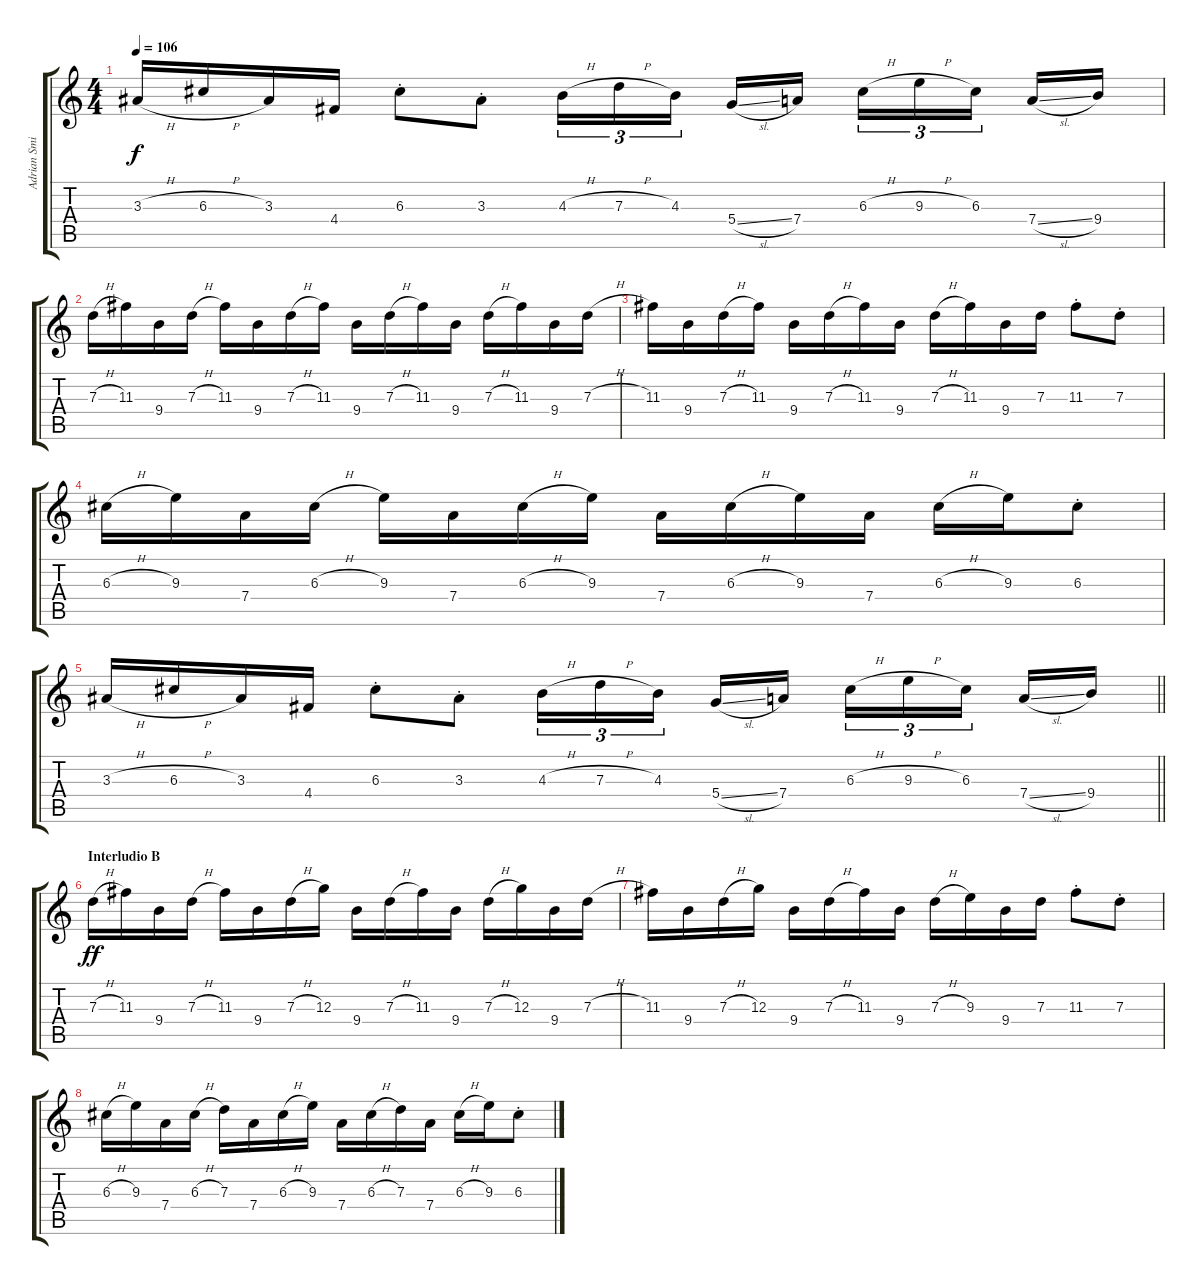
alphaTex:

\track ("Adrian Smith" "Adrian Smi") {instrument distortionguitar}
\staff {score tabs}
\tuning (E4 B3 G3 D3 A2 E2) {hide}
\ts (4 4)
\tempo 106
\clef g2
\ks c
3.3{h}.16{dy f} 6.3{h}.16 3.3.16 4.4.16 6.3{st}.8 3.3{st}.8 4.3{h}.16{tu (3 2)} 7.3{h}.16{tu (3 2)} 4.3.16{tu (3 2) beam splitsecondary} 5.4{sl}.16 7.4.16 6.3{h}.16{tu (3 2)} 9.3{h}.16{tu (3 2)} 6.3.16{tu (3 2) beam splitsecondary} 7.4{sl}.16 9.4.16 |
7.3{h}.16 11.3.16 9.4.16 7.3{h}.16 11.3.16 9.4.16 7.3{h}.16 11.3.16 9.4.16 7.3{h}.16 11.3.16 9.4.16 7.3{h}.16 11.3.16 9.4.16 7.3{h}.16 |
11.3.16 9.4.16 7.3{h}.16 11.3.16 9.4.16 7.3{h}.16 11.3.16 9.4.16 7.3{h}.16 11.3.16 9.4.16 7.3.16 11.3{st}.8 7.3{st}.8 |
6.3{h}.16 9.3.16 7.4.16 6.3{h}.16 9.3.16 7.4.16 6.3{h}.16 9.3.16 7.4.16 6.3{h}.16 9.3.16 7.4.16 6.3{h}.16 9.3.16 6.3{st}.8 |
\barLineRight lightlight
3.3{h}.16 6.3{h}.16 3.3.16 4.4.16 6.3{st}.8 3.3{st}.8 4.3{h}.16{tu (3 2)} 7.3{h}.16{tu (3 2)} 4.3.16{tu (3 2) beam splitsecondary} 5.4{sl}.16 7.4.16 6.3{h}.16{tu (3 2)} 9.3{h}.16{tu (3 2)} 6.3.16{tu (3 2) beam splitsecondary} 7.4{sl}.16 9.4.16 |
\section ("" "Interludio B")
7.3{h}.16{dy ff} 11.3.16 9.4.16 7.3{h}.16 11.3.16 9.4.16 7.3{h}.16 12.3.16 9.4.16 7.3{h}.16 11.3.16 9.4.16 7.3{h}.16 12.3.16 9.4.16 7.3{h}.16 |
11.3.16 9.4.16 7.3{h}.16 12.3.16 9.4.16 7.3{h}.16 11.3.16 9.4.16 7.3{h}.16 9.3.16 9.4.16 7.3.16 11.3{st}.8 7.3{st}.8 |
6.3{h}.16 9.3.16 7.4.16 6.3{h}.16 7.3.16 7.4.16 6.3{h}.16 9.3.16 7.4.16 6.3{h}.16 7.3.16 7.4.16 6.3{h}.16 9.3.16 6.3{st}.8
